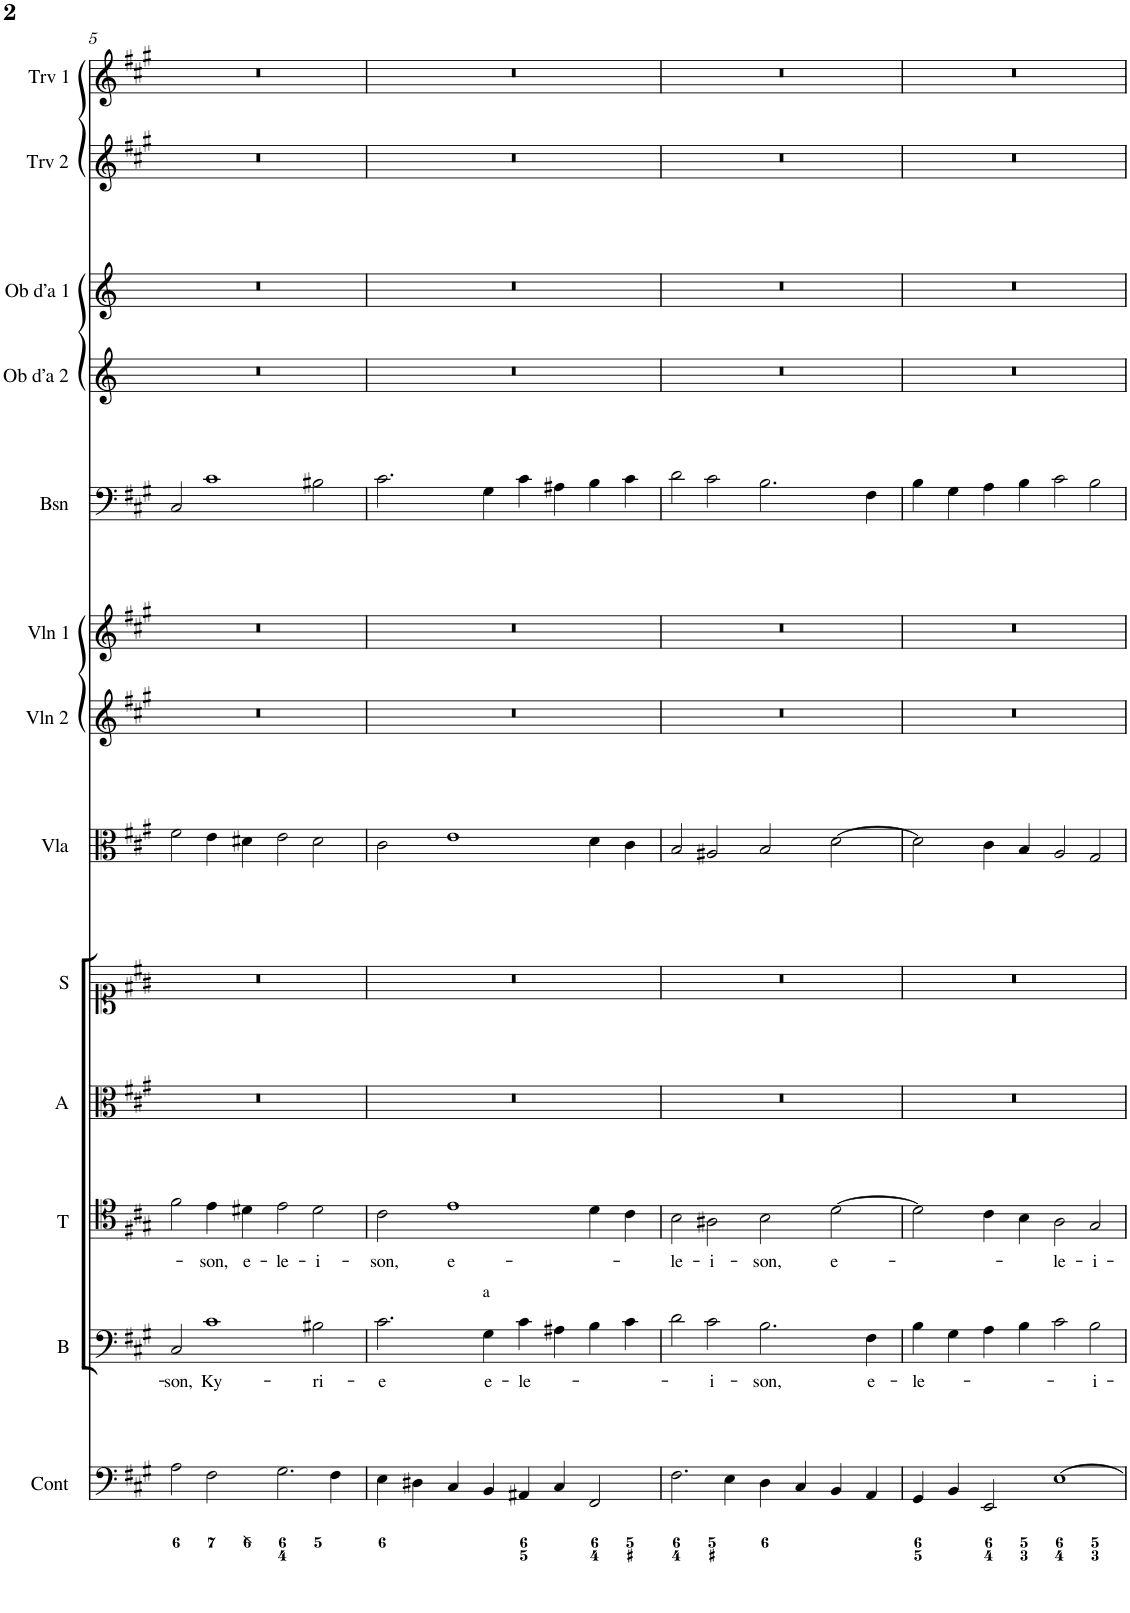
**kern	**kern	**text	**kern	**text	**kern	**kern	**kern	**kern	**kern	**kern	**kern	**kern	**kern	**kern
*part13	*part12	*part12	*part11	*part11	*part10	*part9	*part8	*part7	*part6	*part5	*part4	*part3	*part2	*part1
*staff13	*staff12	*staff12	*staff11	*staff11	*staff10	*staff9	*staff8	*staff7	*staff6	*staff5	*staff4	*staff3	*staff2	*staff1
*I"Continuo	*I"Bass	*	*I"Tenor	*	*I"Alto	*I"Soprano	*I"Viola	*I"Violin 2	*I"Violin 1	*I"Bassoon	*I"Oboe d’amore 2	*I"Oboe d’amore 1	*I"Traverso 2	*I"Traverso 1
*I'Cont	*I'B	*	*I'T	*	*I'A	*I'S	*I'Vla	*I'Vln 2	*I'Vln 1	*I'Bsn	*I'Ob d’a 2	*I'Ob d’a 1	*I'Trv 2	*I'Trv 1
!!LO:PB:g=z
*clefF4	*clefF4	*	*clefC4	*	*clefC3	*clefC1	*clefC3	*clefG2	*clefG2	*clefF4	*clefG2	*clefG2	*clefG2	*clefG2
*	*	*	*	*	*	*	*	*	*	*	*Trd2c3	*Trd2c3	*	*
*k[f#c#g#]	*k[f#c#g#]	*	*k[f#c#g#]	*	*k[f#c#g#]	*k[f#c#g#]	*k[f#c#g#]	*k[f#c#g#]	*k[f#c#g#]	*k[f#c#g#]	*k[]	*k[]	*k[f#c#g#]	*k[f#c#g#]
*M4/2	*M4/2	*	*M4/2	*	*M4/2	*M4/2	*M4/2	*M4/2	*M4/2	*M4/2	*M4/2	*M4/2	*M4/2	*M4/2
*met(c|)	*met(c|)	*	*met(c|)	*	*met(c|)	*met(c|)	*met(c|)	*met(c|)	*met(c|)	*met(c|)	*met(c|)	*met(c|)	*met(c|)	*met(c|)
=5	=5	=5	=5	=5	=5	=5	=5	=5	=5	=5	=5	=5	=5	=5
!	!	!LO:LY:b	!	!	!	!	!	!	!	!	!	!	!	!
2A\	2C#/	-son,	2f#\	.	0r	0r	2f#\	0r	0r	2C#/	0r	0r	0r	0r
!	!	!LO:LY:b	!	!LO:LY:b	!	!	!	!	!	!	!	!	!	!
2F#\	1c#	Ky-	4e\	-son,	.	.	4e\	.	.	1c#	.	.	.	.
!	!	!	!	!LO:LY:b	!	!	!	!	!	!	!	!	!	!
.	.	.	4d#X\	e-	.	.	4d#X\	.	.	.	.	.	.	.
!	!	!	!	!LO:LY:b	!	!	!	!	!	!	!	!	!	!
2.G#\	.	.	2e\	-le-	.	.	2e\	.	.	.	.	.	.	.
!	!	!LO:LY:b	!	!LO:LY:b	!	!	!	!	!	!	!	!	!	!
.	2B#X\	-ri-	2d#\	-i-	.	.	2d#\	.	.	2B#X\	.	.	.	.
4F#\	.	.	.	.	.	.	.	.	.	.	.	.	.	.
=6	=6	=6	=6	=6	=6	=6	=6	=6	=6	=6	=6	=6	=6	=6
!	!	!LO:LY:b	!	!LO:LY:b	!	!	!	!	!	!	!	!	!	!
4E\	2.c#\	-e	2c#\	-son,	0r	0r	2c#\	0r	0r	2.c#\	0r	0r	0r	0r
4D#X\	.	.	.	.	.	.	.	.	.	.	.	.	.	.
!	!	!	!	!LO:LY:b	!	!	!	!	!	!	!	!	!	!
4C#/	.	.	1e	e-	.	.	1e	.	.	.	.	.	.	.
!	!LO:TX:a:t=a	!	!	!	!	!	!	!	!	!	!	!	!	!
!	!	!LO:LY:b	!	!	!	!	!	!	!	!	!	!	!	!
4BB/	4G#\	e-	.	.	.	.	.	.	.	4G#\	.	.	.	.
!	!	!LO:LY:b	!	!	!	!	!	!	!	!	!	!	!	!
4AA#X/	4c#\	-le-	.	.	.	.	.	.	.	4c#\	.	.	.	.
4C#/	4A#X\	.	.	.	.	.	.	.	.	4A#X\	.	.	.	.
2FF#/	4B\	.	4d\	.	.	.	4d\	.	.	4B\	.	.	.	.
.	4c#\	.	4c#\	.	.	.	4c#\	.	.	4c#\	.	.	.	.
=7	=7	=7	=7	=7	=7	=7	=7	=7	=7	=7	=7	=7	=7	=7
!	!	!	!	!LO:LY:b	!	!	!	!	!	!	!	!	!	!
2.F#\	2d\	.	2B\	-le-	0r	0r	2B/	0r	0r	2d\	0r	0r	0r	0r
!	!	!LO:LY:b	!	!LO:LY:b	!	!	!	!	!	!	!	!	!	!
.	2c#\	-i-	2A#X\	-i-	.	.	2A#X/	.	.	2c#\	.	.	.	.
4E\	.	.	.	.	.	.	.	.	.	.	.	.	.	.
!	!	!LO:LY:b	!	!LO:LY:b	!	!	!	!	!	!	!	!	!	!
4D\	2.B\	-son,	2B\	-son,	.	.	2B/	.	.	2.B\	.	.	.	.
4C#/	.	.	.	.	.	.	.	.	.	.	.	.	.	.
!	!	!	!	!LO:LY:b	!	!	!	!	!	!	!	!	!	!
4BB/	.	.	[2d\	e-	.	.	[2d\	.	.	.	.	.	.	.
!	!	!LO:LY:b	!	!	!	!	!	!	!	!	!	!	!	!
4AA/	4F#\	e-	.	.	.	.	.	.	.	4F#\	.	.	.	.
=8	=8	=8	=8	=8	=8	=8	=8	=8	=8	=8	=8	=8	=8	=8
!	!	!LO:LY:b	!	!	!	!	!	!	!	!	!	!	!	!
4GG#/	4B\	-le-	2d\]	.	0r	0r	2d\]	0r	0r	4B\	0r	0r	0r	0r
4BB/	4G#\	.	.	.	.	.	.	.	.	4G#\	.	.	.	.
2EE/	4A\	.	4c#\	.	.	.	4c#\	.	.	4A\	.	.	.	.
.	4B\	.	4B\	.	.	.	4B/	.	.	4B\	.	.	.	.
!	!	!	!	!LO:LY:b	!	!	!	!	!	!	!	!	!	!
[1E	2c#\	.	2A\	-le-	.	.	2A/	.	.	2c#\	.	.	.	.
!	!	!LO:LY:b	!	!LO:LY:b	!	!	!	!	!	!	!	!	!	!
.	2B\	-i-	2G#/	-i-	.	.	2G#/	.	.	2B\	.	.	.	.
=	=	=	=	=	=	=	=	=	=	=	=	=	=	=
*-	*-	*-	*-	*-	*-	*-	*-	*-	*-	*-	*-	*-	*-	*-
